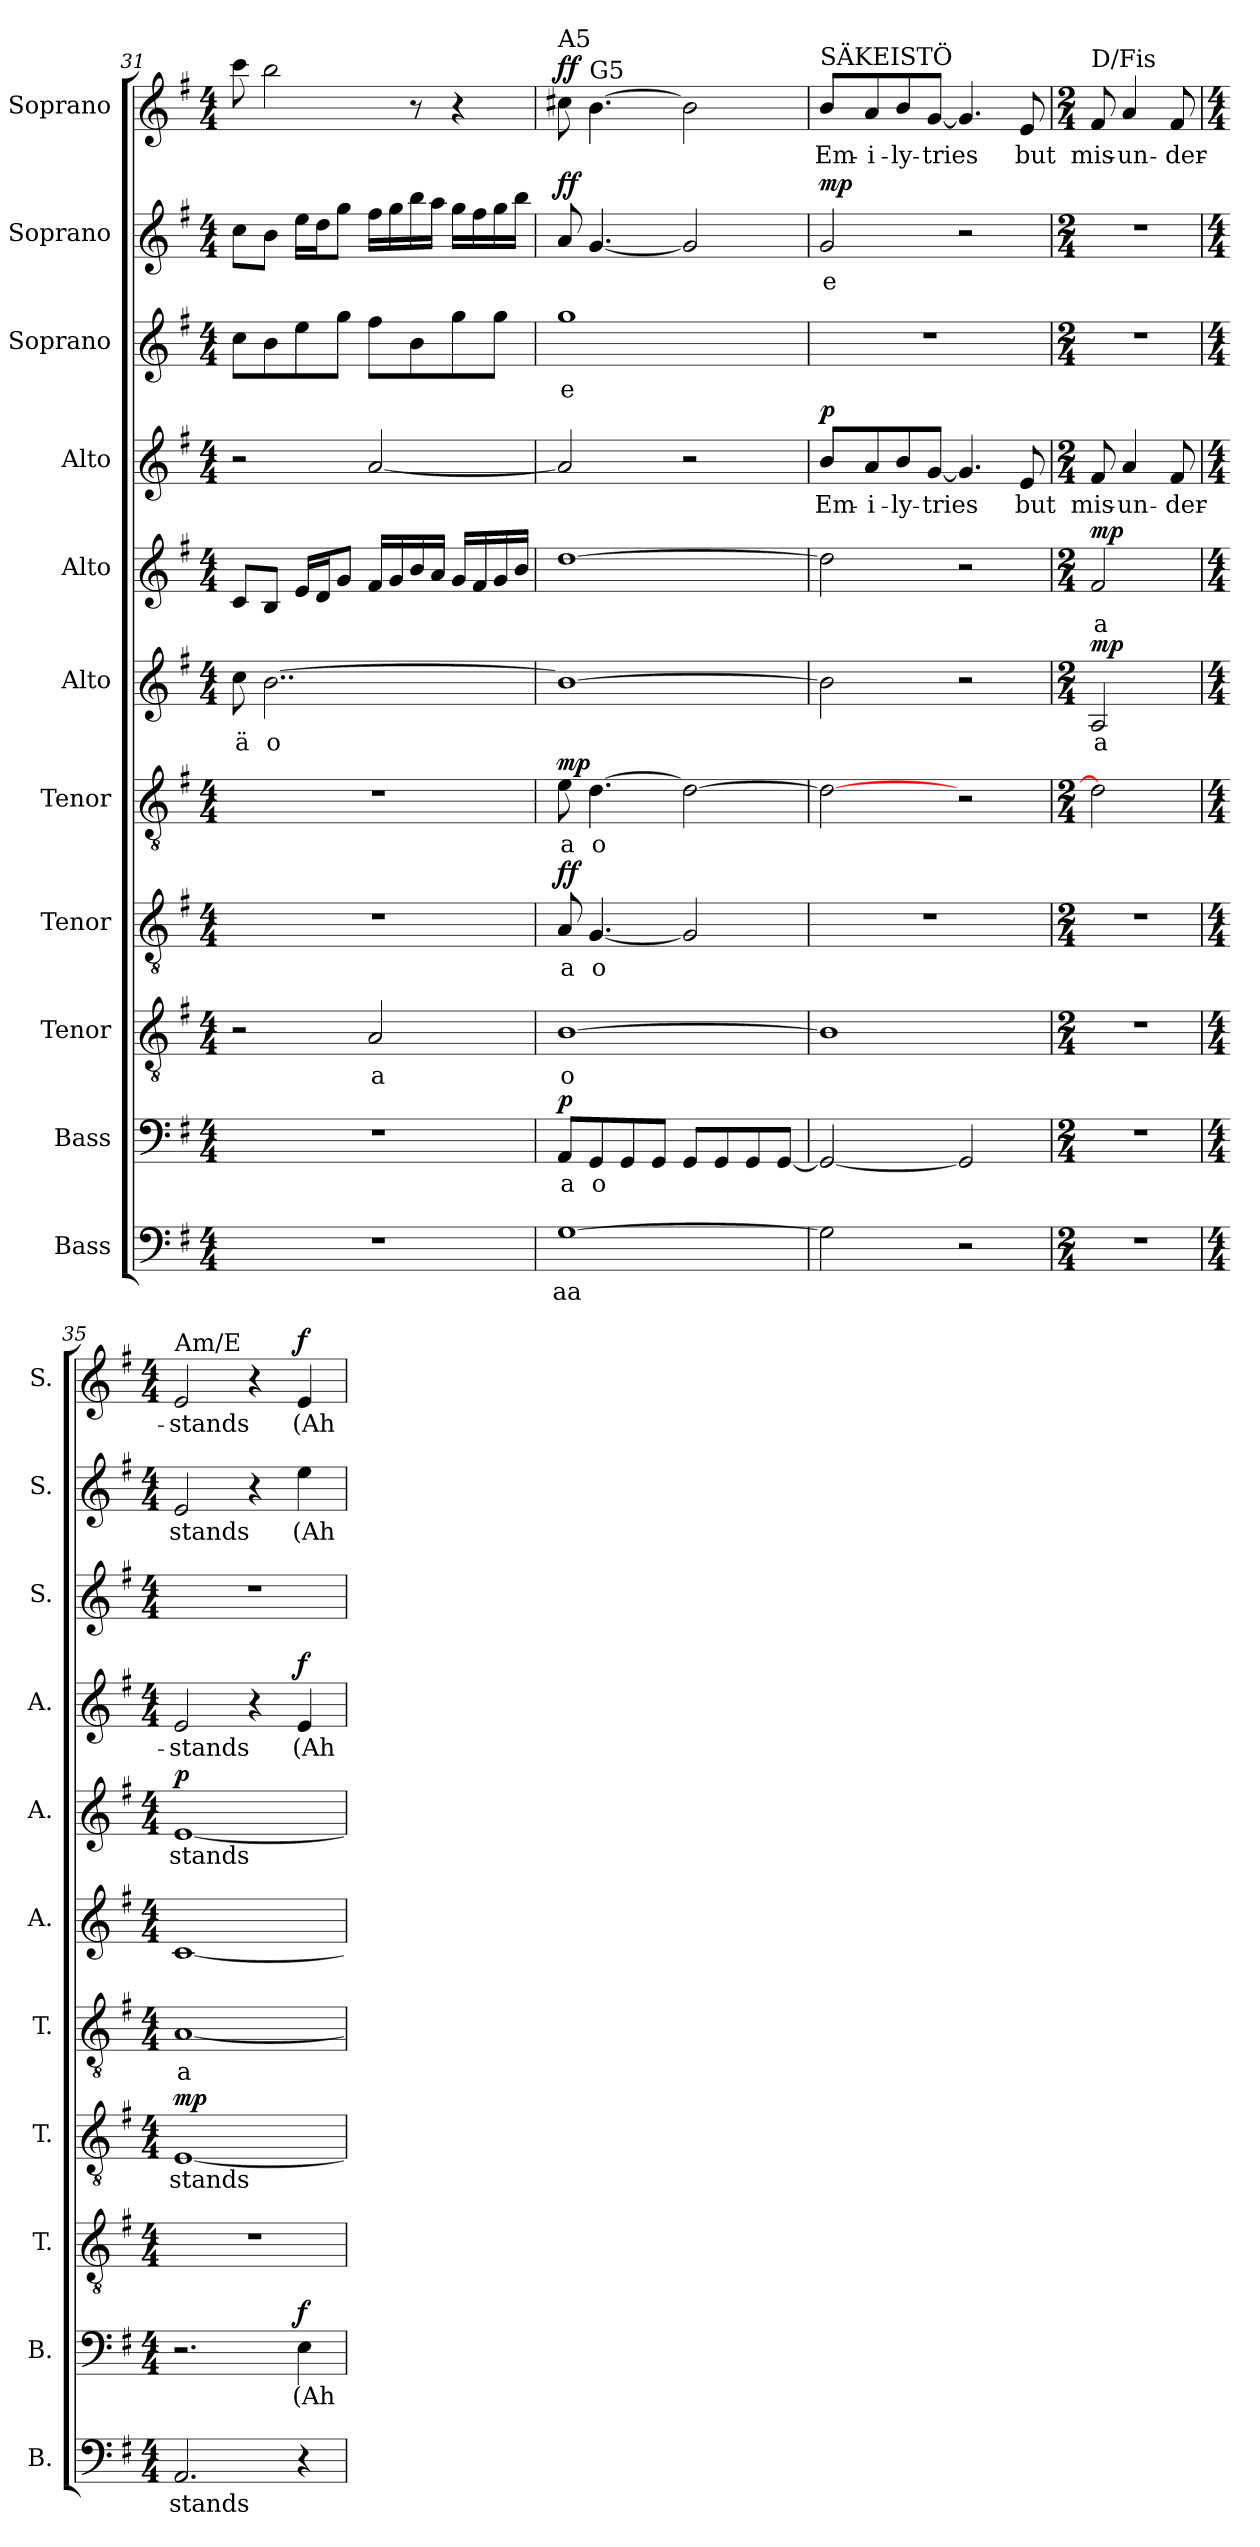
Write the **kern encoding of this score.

**kern	**text	**kern	**text	**dynam	**kern	**text	**kern	**text	**dynam	**kern	**text	**dynam	**kern	**text	**dynam	**kern	**text	**dynam	**kern	**text	**dynam	**kern	**text	**kern	**text	**dynam	**kern	**text	**dynam
*part11	*part11	*part10	*part10	*part10	*part9	*part9	*part8	*part8	*part8	*part7	*part7	*part7	*part6	*part6	*part6	*part5	*part5	*part5	*part4	*part4	*part4	*part3	*part3	*part2	*part2	*part2	*part1	*part1	*part1
*staff11	*staff11	*staff10	*staff10	*staff10	*staff9	*staff9	*staff8	*staff8	*staff8	*staff7	*staff7	*staff7	*staff6	*staff6	*staff6	*staff5	*staff5	*staff5	*staff4	*staff4	*staff4	*staff3	*staff3	*staff2	*staff2	*staff2	*staff1	*staff1	*staff1
*I"Bass	*	*I"Bass	*	*	*I"Tenor	*	*I"Tenor	*	*	*I"Tenor	*	*	*I"Alto	*	*	*I"Alto	*	*	*I"Alto	*	*	*I"Soprano	*	*I"Soprano	*	*	*I"Soprano	*	*
*I'B.	*	*I'B.	*	*	*I'T.	*	*I'T.	*	*	*I'T.	*	*	*I'A.	*	*	*I'A.	*	*	*I'A.	*	*	*I'S.	*	*I'S.	*	*	*I'S.	*	*
!!LO:PB:g=z
*clefF4	*	*clefF4	*	*	*clefGv2	*	*clefGv2	*	*	*clefGv2	*	*	*clefG2	*	*	*clefG2	*	*	*clefG2	*	*	*clefG2	*	*clefG2	*	*	*clefG2	*	*
*k[f#]	*	*k[f#]	*	*	*k[f#]	*	*k[f#]	*	*	*k[f#]	*	*	*k[f#]	*	*	*k[f#]	*	*	*k[f#]	*	*	*k[f#]	*	*k[f#]	*	*	*k[f#]	*	*
*M4/4	*	*M4/4	*	*	*M4/4	*	*M4/4	*	*	*M4/4	*	*	*M4/4	*	*	*M4/4	*	*	*M4/4	*	*	*M4/4	*	*M4/4	*	*	*M4/4	*	*
=31	=31	=31	=31	=31	=31	=31	=31	=31	=31	=31	=31	=31	=31	=31	=31	=31	=31	=31	=31	=31	=31	=31	=31	=31	=31	=31	=31	=31	=31
!	!	!	!	!	!	!	!	!	!	!	!	!	!	!LO:LY:b	!	!	!	!	!	!	!	!	!	!	!	!	!	!	!
1r	.	1r	.	.	2r	.	1r	.	.	1r	.	.	8cc\	ä	.	8c/L	.	.	2r	.	.	8cc\L	.	8cc\L	.	.	8ccc\	.	.
!	!	!	!	!	!	!	!	!	!	!	!	!	!	!LO:LY:b	!	!	!	!	!	!	!	!	!	!	!	!	!	!	!
.	.	.	.	.	.	.	.	.	.	.	.	.	[2..b\	o	.	8B/J	.	.	.	.	.	8b\	.	8b\J	.	.	2bb\	.	.
.	.	.	.	.	.	.	.	.	.	.	.	.	.	.	.	16e/LL	.	.	.	.	.	8ee\	.	16ee\LL	.	.	.	.	.
.	.	.	.	.	.	.	.	.	.	.	.	.	.	.	.	16d/J	.	.	.	.	.	.	.	16dd\J	.	.	.	.	.
.	.	.	.	.	.	.	.	.	.	.	.	.	.	.	.	8g/J	.	.	.	.	.	8gg\J	.	8gg\J	.	.	.	.	.
!	!	!	!	!	!	!LO:LY:b	!	!	!	!	!	!	!	!	!	!	!	!	!	!	!	!	!	!	!	!	!	!	!
.	.	.	.	.	2A/	a	.	.	.	.	.	.	.	.	.	16f#/LL	.	.	[2a/	.	.	8ff#\L	.	16ff#\LL	.	.	.	.	.
.	.	.	.	.	.	.	.	.	.	.	.	.	.	.	.	16g/	.	.	.	.	.	.	.	16gg\	.	.	.	.	.
.	.	.	.	.	.	.	.	.	.	.	.	.	.	.	.	16b/	.	.	.	.	.	8b\	.	16bb\	.	.	8r	.	.
.	.	.	.	.	.	.	.	.	.	.	.	.	.	.	.	16a/JJ	.	.	.	.	.	.	.	16aa\JJ	.	.	.	.	.
.	.	.	.	.	.	.	.	.	.	.	.	.	.	.	.	16g/LL	.	.	.	.	.	8gg\	.	16gg\LL	.	.	4r	.	.
.	.	.	.	.	.	.	.	.	.	.	.	.	.	.	.	16f#/	.	.	.	.	.	.	.	16ff#\	.	.	.	.	.
.	.	.	.	.	.	.	.	.	.	.	.	.	.	.	.	16g/	.	.	.	.	.	8gg\J	.	16gg\	.	.	.	.	.
.	.	.	.	.	.	.	.	.	.	.	.	.	.	.	.	16b/JJ	.	.	.	.	.	.	.	16bb\JJ	.	.	.	.	.
=32	=32	=32	=32	=32	=32	=32	=32	=32	=32	=32	=32	=32	=32	=32	=32	=32	=32	=32	=32	=32	=32	=32	=32	=32	=32	=32	=32	=32	=32
*	*	*	*	*	*	*	*	*	*	*	*	*	*	*	*	*	*	*	*	*	*	*	*	*	*	*	*MM120	*	*
!	!	!	!	!	!	!	!	!	!	!	!	!	!	!	!	!	!	!	!	!	!	!	!	!	!	!	!LO:TX:a:t=A5	!	!
!	!LO:LY:b	!	!LO:LY:b	!LO:DY:b	!	!LO:LY:b	!	!LO:LY:b	!LO:DY:b	!	!LO:LY:b	!LO:DY:b	!	!	!	!	!	!	!	!	!	!	!LO:LY:b	!	!	!LO:DY:b	!	!	!LO:DY:b
[1G	aa	8AA/L	a	p	[1B	o	8A/	a	ff	8e\	a	mp	1b_	.	.	[1dd	.	.	2a/]	.	.	1gg	e	8a/	.	ff	8cc#X\	.	ff
!	!	!	!	!	!	!	!	!	!	!	!	!	!	!	!	!	!	!	!	!	!	!	!	!	!	!	!LO:TX:a:t=G5	!	!
!	!	!	!LO:LY:b	!	!	!	!	!LO:LY:b	!	!	!LO:LY:b	!	!	!	!	!	!	!	!	!	!	!	!	!	!	!	!	!	!
.	.	8GG/	o	.	.	.	[4.G/	o	.	[4.d\	o	.	.	.	.	.	.	.	.	.	.	.	.	[4.g/	.	.	[4.b\	.	.
.	.	8GG/	.	.	.	.	.	.	.	.	.	.	.	.	.	.	.	.	.	.	.	.	.	.	.	.	.	.	.
.	.	8GG/J	.	.	.	.	.	.	.	.	.	.	.	.	.	.	.	.	.	.	.	.	.	.	.	.	.	.	.
.	.	8GG/L	.	.	.	.	2G/]	.	.	2d\_	.	.	.	.	.	.	.	.	2r	.	.	.	.	2g/]	.	.	2b\]	.	.
.	.	8GG/	.	.	.	.	.	.	.	.	.	.	.	.	.	.	.	.	.	.	.	.	.	.	.	.	.	.	.
.	.	8GG/	.	.	.	.	.	.	.	.	.	.	.	.	.	.	.	.	.	.	.	.	.	.	.	.	.	.	.
.	.	[8GG/J	.	.	.	.	.	.	.	.	.	.	.	.	.	.	.	.	.	.	.	.	.	.	.	.	.	.	.
=33	=33	=33	=33	=33	=33	=33	=33	=33	=33	=33	=33	=33	=33	=33	=33	=33	=33	=33	=33	=33	=33	=33	=33	=33	=33	=33	=33	=33	=33
!	!	!	!	!	!	!	!	!	!	!	!	!	!	!	!	!	!	!	!	!	!	!	!	!	!	!	!LO:TX:a:t=SÄKEISTÖ	!	!
!	!	!	!	!	!	!	!	!	!	!	!	!	!	!	!	!	!	!	!	!LO:LY:b	!LO:DY:b	!	!	!	!LO:LY:b	!LO:DY:b	!	!LO:LY:b	!
2G\]	.	2GG/_	.	.	1B]	.	1r	.	.	2d\_	.	.	2b\]	.	.	2dd\]	.	.	8b/L	Em-	p	1r	.	2g/	e	mp	8b/L	Em-	.
!	!	!	!	!	!	!	!	!	!	!	!	!	!	!	!	!	!	!	!	!LO:LY:b	!	!	!	!	!	!	!	!LO:LY:b	!
.	.	.	.	.	.	.	.	.	.	.	.	.	.	.	.	.	.	.	8a/	-i-	.	.	.	.	.	.	8a/	-i-	.
!	!	!	!	!	!	!	!	!	!	!	!	!	!	!	!	!	!	!	!	!LO:LY:b	!	!	!	!	!	!	!	!LO:LY:b	!
.	.	.	.	.	.	.	.	.	.	.	.	.	.	.	.	.	.	.	8b/	-ly-	.	.	.	.	.	.	8b/	-ly-	.
!	!	!	!	!	!	!	!	!	!	!	!	!	!	!	!	!	!	!	!	!LO:LY:b	!	!	!	!	!	!	!	!LO:LY:b	!
.	.	.	.	.	.	.	.	.	.	.	.	.	.	.	.	.	.	.	[8g/J	-tries	.	.	.	.	.	.	[8g/J	-tries	.
2r	.	2GG/]	.	.	.	.	.	.	.	2r	.	.	2r	.	.	2r	.	.	4.g/]	.	.	.	.	2r	.	.	4.g/]	.	.
!	!	!	!	!	!	!	!	!	!	!	!	!	!	!	!	!	!	!	!	!LO:LY:b	!	!	!	!	!	!	!	!LO:LY:b	!
.	.	.	.	.	.	.	.	.	.	.	.	.	.	.	.	.	.	.	8e/	but	.	.	.	.	.	.	8e/	but	.
=34	=34	=34	=34	=34	=34	=34	=34	=34	=34	=34	=34	=34	=34	=34	=34	=34	=34	=34	=34	=34	=34	=34	=34	=34	=34	=34	=34	=34	=34
*M2/4	*	*M2/4	*	*	*M2/4	*	*M2/4	*	*	*M2/4	*	*	*M2/4	*	*	*M2/4	*	*	*M2/4	*	*	*M2/4	*	*M2/4	*	*	*M2/4	*	*
!	!	!	!	!	!	!	!	!	!	!	!	!	!	!	!	!	!	!	!	!	!	!	!	!	!	!	!LO:TX:a:t=D/Fis	!	!
!	!	!	!	!	!	!	!	!	!	!	!	!	!	!LO:LY:b	!LO:DY:b	!	!LO:LY:b	!LO:DY:b	!	!LO:LY:b	!	!	!	!	!	!	!	!LO:LY:b	!
2r	.	2r	.	.	2r	.	2r	.	.	2d\]	.	.	2A/	a	mp	2f#/	a	mp	8f#/	mis-	.	2r	.	2r	.	.	8f#/	mis-	.
!	!	!	!	!	!	!	!	!	!	!	!	!	!	!	!	!	!	!	!	!LO:LY:b	!	!	!	!	!	!	!	!LO:LY:b	!
.	.	.	.	.	.	.	.	.	.	.	.	.	.	.	.	.	.	.	4a/	-un-	.	.	.	.	.	.	4a/	-un-	.
!	!	!	!	!	!	!	!	!	!	!	!	!	!	!	!	!	!	!	!	!LO:LY:b	!	!	!	!	!	!	!	!LO:LY:b	!
.	.	.	.	.	.	.	.	.	.	.	.	.	.	.	.	.	.	.	8f#/	-der-	.	.	.	.	.	.	8f#/	-der-	.
!!LO:PB:g=z
=35	=35	=35	=35	=35	=35	=35	=35	=35	=35	=35	=35	=35	=35	=35	=35	=35	=35	=35	=35	=35	=35	=35	=35	=35	=35	=35	=35	=35	=35
*M4/4	*	*M4/4	*	*	*M4/4	*	*M4/4	*	*	*M4/4	*	*	*M4/4	*	*	*M4/4	*	*	*M4/4	*	*	*M4/4	*	*M4/4	*	*	*M4/4	*	*
!	!	!	!	!	!	!	!	!	!	!	!	!	!	!	!	!	!	!	!	!	!	!	!	!	!	!	!LO:TX:a:t=Am/E	!	!
!	!LO:LY:b	!	!	!	!	!	!	!LO:LY:b	!LO:DY:b	!	!LO:LY:b	!	!	!	!	!	!LO:LY:b	!LO:DY:b	!	!LO:LY:b	!	!	!	!	!LO:LY:b	!	!	!LO:LY:b	!
2.AA/	-stands	2.r	.	.	1r	.	[1E	-stands	mp	[1A	a	.	[1c	.	.	[1e	-stands	p	2e/	-stands	.	1r	.	2e/	-stands	.	2e/	-stands	.
.	.	.	.	.	.	.	.	.	.	.	.	.	.	.	.	.	.	.	4r	.	.	.	.	4r	.	.	4r	.	.
!	!	!	!LO:LY:b	!LO:DY:b	!	!	!	!	!	!	!	!	!	!	!	!	!	!	!	!LO:LY:b	!LO:DY:b	!	!	!	!LO:LY:b	!	!	!LO:LY:b	!LO:DY:b
4r	.	4E\	(Ah-	f	.	.	.	.	.	.	.	.	.	.	.	.	.	.	4e/	(Ah-	f	.	.	4ee\	(Ah-	.	4e/	(Ah-	f
=	=	=	=	=	=	=	=	=	=	=	=	=	=	=	=	=	=	=	=	=	=	=	=	=	=	=	=	=	=
*-	*-	*-	*-	*-	*-	*-	*-	*-	*-	*-	*-	*-	*-	*-	*-	*-	*-	*-	*-	*-	*-	*-	*-	*-	*-	*-	*-	*-	*-
